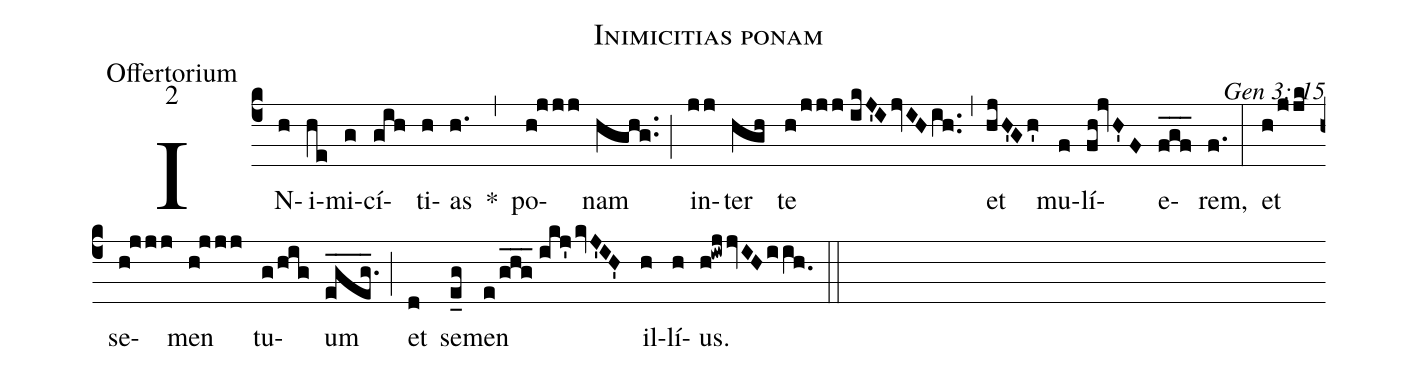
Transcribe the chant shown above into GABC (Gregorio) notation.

name: Inimicitias ponam;
office-part: Offertorium;
mode: 2;
commentary: Gen 3: 15;
%%
(c4) IN(h)i(he)mi(g)cí(gih)ti(h)as(h.) *(,) po(h!jjj)nam(hghg..) (;) in(jj)ter(hgh) te(h/jjj//ikJ'I/jvIH/ih..) (,) et(hjH'Gh') mu(f)lí(fh!jvH'F)e(f_g_f_)rem,(f.) (:)
et(h/jjk) se(h!jjj)men(h!jjj) tu(g/hig)um(e_g_e_g._) (;) et(d) se(e_g)men(e/ghg___//ikj'/kvJ'IH') il(h)lí(h)us.(h!iwjjvIH/iih.0) (::)
